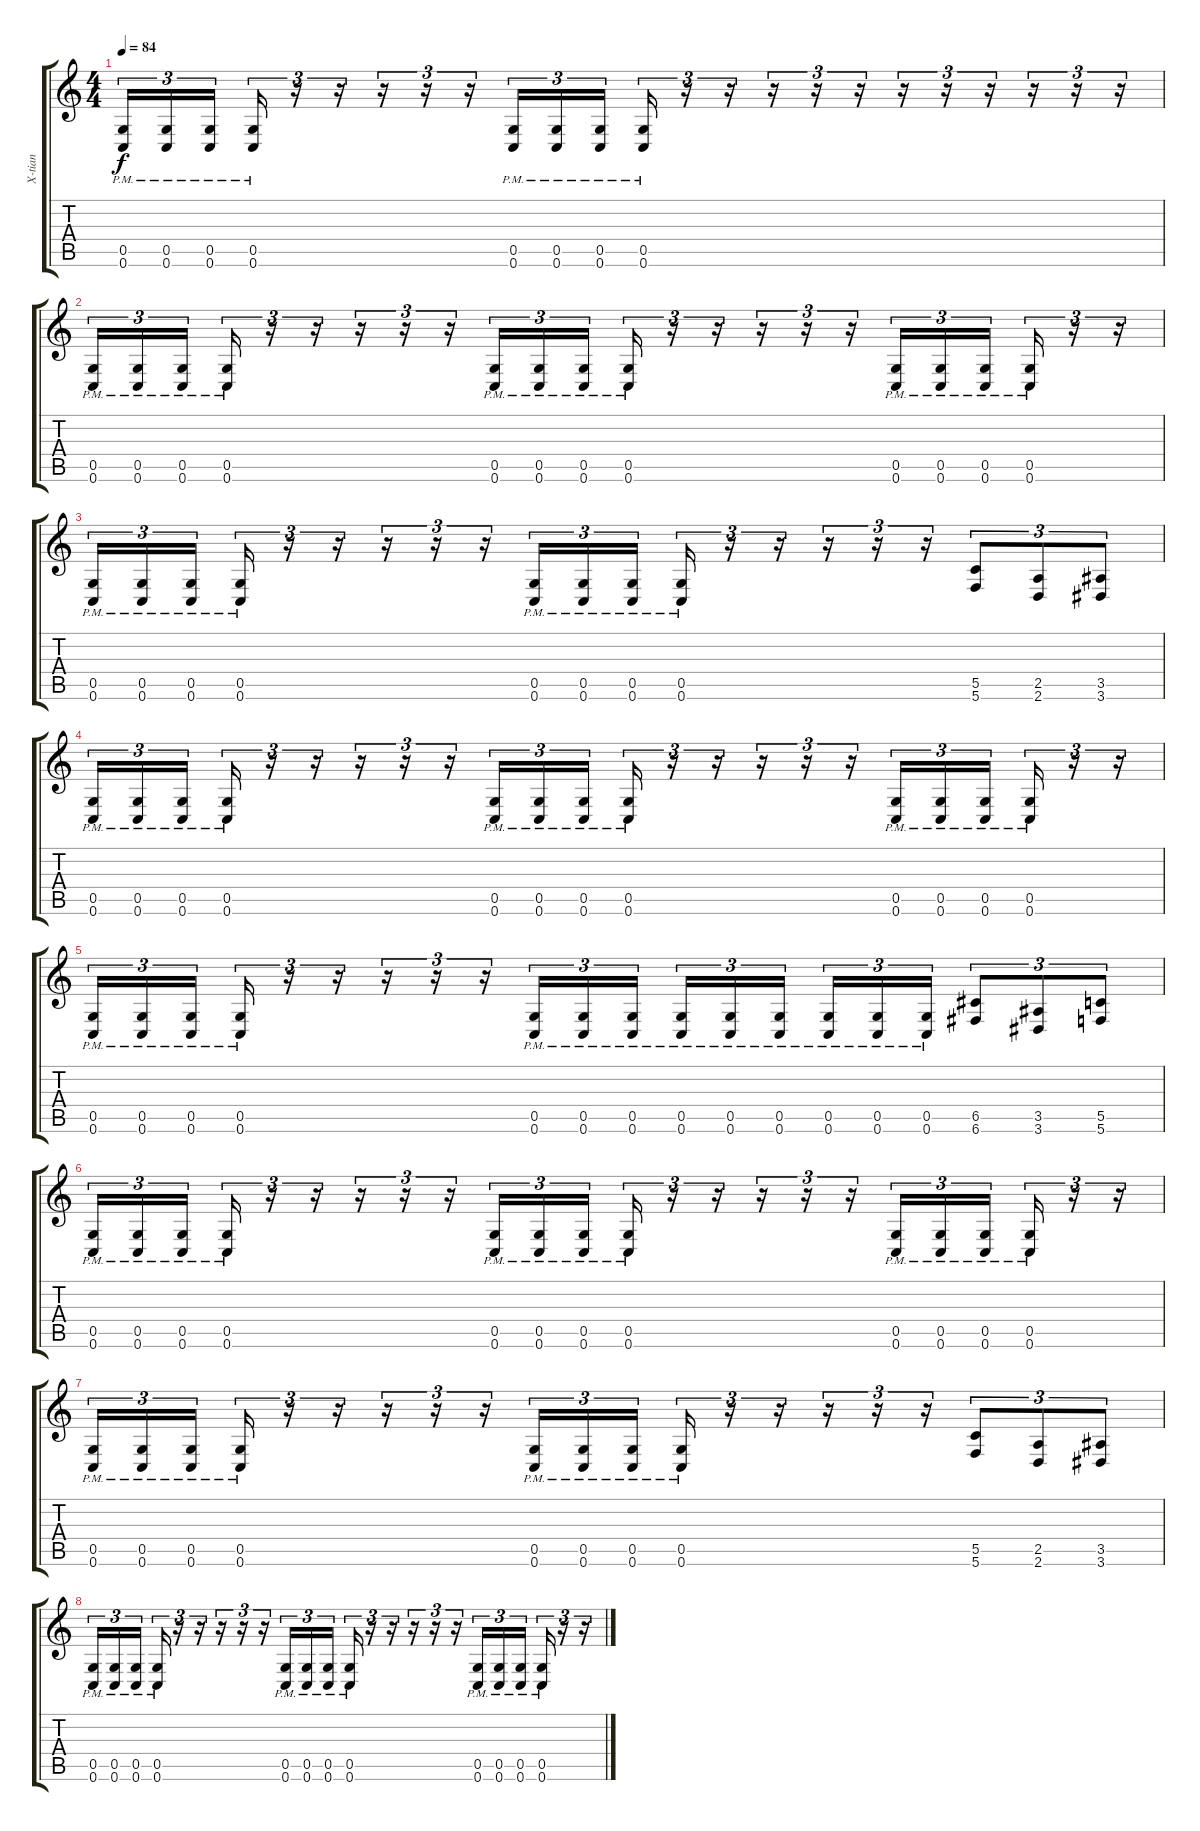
\track ("X-tian" "X-tian") {instrument distortionguitar}
\staff {score tabs}
\tuning (D4 A3 F3 C3 G2 C2) {hide}
\ts (4 4)
\tempo 84
\clef g2
\ks c
(0.5{pm} 0.6{pm}).16{tu (3 2) dy f} (0.5{pm} 0.6{pm}).16{tu (3 2)} (0.5{pm} 0.6{pm}).16{tu (3 2) beam splitsecondary} (0.5{pm} 0.6{pm}).16{tu (3 2)} r.16{tu (3 2)} r.16{tu (3 2)} r.16{tu (3 2)} r.16{tu (3 2)} r.16{tu (3 2)} (0.5{pm} 0.6{pm}).16{tu (3 2)} (0.5{pm} 0.6{pm}).16{tu (3 2)} (0.5{pm} 0.6{pm}).16{tu (3 2)} (0.5{pm} 0.6{pm}).16{tu (3 2)} r.16{tu (3 2)} r.16{tu (3 2)} r.16{tu (3 2)} r.16{tu (3 2)} r.16{tu (3 2)} r.16{tu (3 2)} r.16{tu (3 2)} r.16{tu (3 2)} r.16{tu (3 2)} r.16{tu (3 2)} r.16{tu (3 2)} |
(0.5{pm} 0.6{pm}).16{tu (3 2)} (0.5{pm} 0.6{pm}).16{tu (3 2)} (0.5{pm} 0.6{pm}).16{tu (3 2) beam splitsecondary} (0.5{pm} 0.6{pm}).16{tu (3 2)} r.16{tu (3 2)} r.16{tu (3 2)} r.16{tu (3 2)} r.16{tu (3 2)} r.16{tu (3 2)} (0.5{pm} 0.6{pm}).16{tu (3 2)} (0.5{pm} 0.6{pm}).16{tu (3 2)} (0.5{pm} 0.6{pm}).16{tu (3 2)} (0.5{pm} 0.6{pm}).16{tu (3 2)} r.16{tu (3 2)} r.16{tu (3 2)} r.16{tu (3 2)} r.16{tu (3 2)} r.16{tu (3 2)} (0.5{pm} 0.6{pm}).16{tu (3 2)} (0.5{pm} 0.6{pm}).16{tu (3 2)} (0.5{pm} 0.6{pm}).16{tu (3 2) beam splitsecondary} (0.5{pm} 0.6{pm}).16{tu (3 2)} r.16{tu (3 2)} r.16{tu (3 2)} |
(0.5{pm} 0.6{pm}).16{tu (3 2)} (0.5{pm} 0.6{pm}).16{tu (3 2)} (0.5{pm} 0.6{pm}).16{tu (3 2) beam splitsecondary} (0.5{pm} 0.6{pm}).16{tu (3 2)} r.16{tu (3 2)} r.16{tu (3 2)} r.16{tu (3 2)} r.16{tu (3 2)} r.16{tu (3 2)} (0.5{pm} 0.6{pm}).16{tu (3 2)} (0.5{pm} 0.6{pm}).16{tu (3 2)} (0.5{pm} 0.6{pm}).16{tu (3 2)} (0.5{pm} 0.6{pm}).16{tu (3 2)} r.16{tu (3 2)} r.16{tu (3 2)} r.16{tu (3 2)} r.16{tu (3 2)} r.16{tu (3 2)} (5.5 5.6).8{tu (3 2)} (2.5 2.6).8{tu (3 2)} (3.5 3.6).8{tu (3 2)} |
(0.5{pm} 0.6{pm}).16{tu (3 2)} (0.5{pm} 0.6{pm}).16{tu (3 2)} (0.5{pm} 0.6{pm}).16{tu (3 2) beam splitsecondary} (0.5{pm} 0.6{pm}).16{tu (3 2)} r.16{tu (3 2)} r.16{tu (3 2)} r.16{tu (3 2)} r.16{tu (3 2)} r.16{tu (3 2)} (0.5{pm} 0.6{pm}).16{tu (3 2)} (0.5{pm} 0.6{pm}).16{tu (3 2)} (0.5{pm} 0.6{pm}).16{tu (3 2)} (0.5{pm} 0.6{pm}).16{tu (3 2)} r.16{tu (3 2)} r.16{tu (3 2)} r.16{tu (3 2)} r.16{tu (3 2)} r.16{tu (3 2)} (0.5{pm} 0.6{pm}).16{tu (3 2)} (0.5{pm} 0.6{pm}).16{tu (3 2)} (0.5{pm} 0.6{pm}).16{tu (3 2) beam splitsecondary} (0.5{pm} 0.6{pm}).16{tu (3 2)} r.16{tu (3 2)} r.16{tu (3 2)} |
(0.5{pm} 0.6{pm}).16{tu (3 2)} (0.5{pm} 0.6{pm}).16{tu (3 2)} (0.5{pm} 0.6{pm}).16{tu (3 2) beam splitsecondary} (0.5{pm} 0.6{pm}).16{tu (3 2)} r.16{tu (3 2)} r.16{tu (3 2)} r.16{tu (3 2)} r.16{tu (3 2)} r.16{tu (3 2)} (0.5{pm} 0.6{pm}).16{tu (3 2)} (0.5{pm} 0.6{pm}).16{tu (3 2)} (0.5{pm} 0.6{pm}).16{tu (3 2)} (0.5{pm} 0.6{pm}).16{tu (3 2)} (0.5{pm} 0.6{pm}).16{tu (3 2)} (0.5{pm} 0.6{pm}).16{tu (3 2) beam splitsecondary} (0.5{pm} 0.6{pm}).16{tu (3 2)} (0.5{pm} 0.6{pm}).16{tu (3 2)} (0.5{pm} 0.6{pm}).16{tu (3 2)} (6.5 6.6).8{tu (3 2)} (3.5 3.6).8{tu (3 2)} (5.5 5.6).8{tu (3 2)} |
(0.5{pm} 0.6{pm}).16{tu (3 2)} (0.5{pm} 0.6{pm}).16{tu (3 2)} (0.5{pm} 0.6{pm}).16{tu (3 2) beam splitsecondary} (0.5{pm} 0.6{pm}).16{tu (3 2)} r.16{tu (3 2)} r.16{tu (3 2)} r.16{tu (3 2)} r.16{tu (3 2)} r.16{tu (3 2)} (0.5{pm} 0.6{pm}).16{tu (3 2)} (0.5{pm} 0.6{pm}).16{tu (3 2)} (0.5{pm} 0.6{pm}).16{tu (3 2)} (0.5{pm} 0.6{pm}).16{tu (3 2)} r.16{tu (3 2)} r.16{tu (3 2)} r.16{tu (3 2)} r.16{tu (3 2)} r.16{tu (3 2)} (0.5{pm} 0.6{pm}).16{tu (3 2)} (0.5{pm} 0.6{pm}).16{tu (3 2)} (0.5{pm} 0.6{pm}).16{tu (3 2) beam splitsecondary} (0.5{pm} 0.6{pm}).16{tu (3 2)} r.16{tu (3 2)} r.16{tu (3 2)} |
(0.5{pm} 0.6{pm}).16{tu (3 2)} (0.5{pm} 0.6{pm}).16{tu (3 2)} (0.5{pm} 0.6{pm}).16{tu (3 2) beam splitsecondary} (0.5{pm} 0.6{pm}).16{tu (3 2)} r.16{tu (3 2)} r.16{tu (3 2)} r.16{tu (3 2)} r.16{tu (3 2)} r.16{tu (3 2)} (0.5{pm} 0.6{pm}).16{tu (3 2)} (0.5{pm} 0.6{pm}).16{tu (3 2)} (0.5{pm} 0.6{pm}).16{tu (3 2)} (0.5{pm} 0.6{pm}).16{tu (3 2)} r.16{tu (3 2)} r.16{tu (3 2)} r.16{tu (3 2)} r.16{tu (3 2)} r.16{tu (3 2)} (5.5 5.6).8{tu (3 2)} (2.5 2.6).8{tu (3 2)} (3.5 3.6).8{tu (3 2)} |
(0.5{pm} 0.6{pm}).16{tu (3 2)} (0.5{pm} 0.6{pm}).16{tu (3 2)} (0.5{pm} 0.6{pm}).16{tu (3 2) beam splitsecondary} (0.5{pm} 0.6{pm}).16{tu (3 2)} r.16{tu (3 2)} r.16{tu (3 2)} r.16{tu (3 2)} r.16{tu (3 2)} r.16{tu (3 2)} (0.5{pm} 0.6{pm}).16{tu (3 2)} (0.5{pm} 0.6{pm}).16{tu (3 2)} (0.5{pm} 0.6{pm}).16{tu (3 2)} (0.5{pm} 0.6{pm}).16{tu (3 2)} r.16{tu (3 2)} r.16{tu (3 2)} r.16{tu (3 2)} r.16{tu (3 2)} r.16{tu (3 2)} (0.5{pm} 0.6{pm}).16{tu (3 2)} (0.5{pm} 0.6{pm}).16{tu (3 2)} (0.5{pm} 0.6{pm}).16{tu (3 2) beam splitsecondary} (0.5{pm} 0.6{pm}).16{tu (3 2)} r.16{tu (3 2)} r.16{tu (3 2)}
